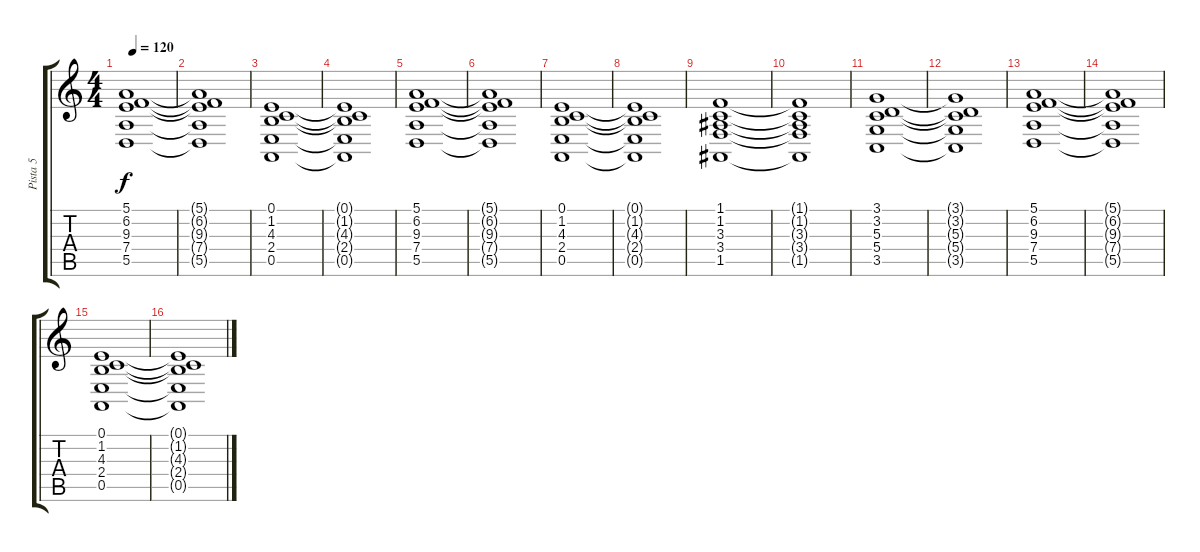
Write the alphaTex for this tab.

\track ("Pista 5" "Pista 5") {instrument stringensemble1}
\staff {score tabs}
\tuning (E4 B3 G3 D3 A2 E2) {hide}
\ts (4 4)
\tempo 120
\clef g2
\ks c
(5.1 6.2 9.3 7.4 5.5).1{dy f} |
(5.1{t} 6.2{t} 9.3{t} 7.4{t} 5.5{t}).1 |
(0.1 1.2 4.3 2.4 0.5).1 |
(0.1{t} 1.2{t} 4.3{t} 2.4{t} 0.5{t}).1 |
(5.1 6.2 9.3 7.4 5.5).1 |
(5.1{t} 6.2{t} 9.3{t} 7.4{t} 5.5{t}).1 |
(0.1 1.2 4.3 2.4 0.5).1 |
(0.1{t} 1.2{t} 4.3{t} 2.4{t} 0.5{t}).1 |
(1.1 1.2 3.3 3.4 1.5).1 |
(1.1{t} 1.2{t} 3.3{t} 3.4{t} 1.5{t}).1 |
(3.1 3.2 5.3 5.4 3.5).1 |
(3.1{t} 3.2{t} 5.3{t} 5.4{t} 3.5{t}).1 |
(5.1 6.2 9.3 7.4 5.5).1 |
(5.1{t} 6.2{t} 9.3{t} 7.4{t} 5.5{t}).1 |
(0.1 1.2 4.3 2.4 0.5).1 |
(0.1{t} 1.2{t} 4.3{t} 2.4{t} 0.5{t}).1
